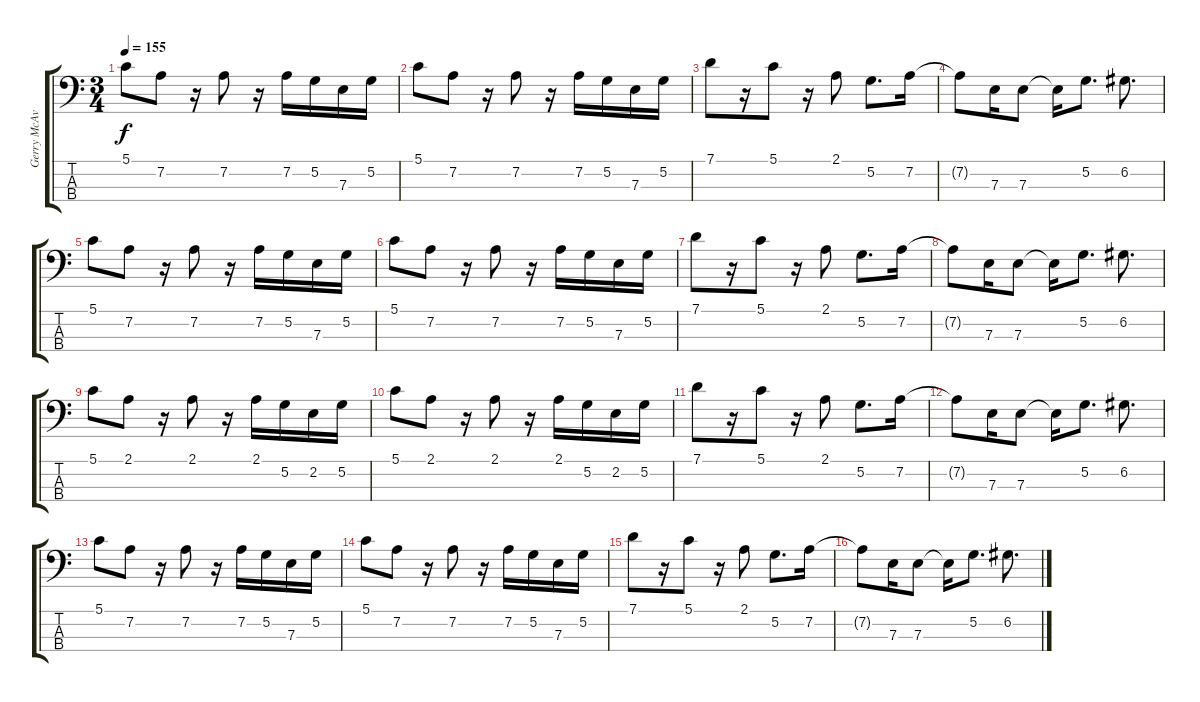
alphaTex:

\track ("Gerry McAvoy" "Gerry McAv") {instrument electricbasspick}
\staff {score tabs}
\tuning (G2 D2 A1 E1) {hide}
\ts (3 4)
\tempo 155
\clef f4
\ks c
5.1.8{dy f} 7.2.8 r.16 7.2.8 r.16 7.2.16 5.2.16 7.3.16 5.2.16 |
5.1.8 7.2.8 r.16 7.2.8 r.16 7.2.16 5.2.16 7.3.16 5.2.16 |
7.1.8 r.16 5.1.8 r.16 2.1.8 5.2.8{d} 7.2.16 |
7.2{t}.8 7.3.16 7.3.8 7.3{t}.16 5.2.8{d} 6.2.8{d} |
5.1.8 7.2.8 r.16 7.2.8 r.16 7.2.16 5.2.16 7.3.16 5.2.16 |
5.1.8 7.2.8 r.16 7.2.8 r.16 7.2.16 5.2.16 7.3.16 5.2.16 |
7.1.8 r.16 5.1.8 r.16 2.1.8 5.2.8{d} 7.2.16 |
7.2{t}.8 7.3.16 7.3.8 7.3{t}.16 5.2.8{d} 6.2.8{d} |
5.1.8 2.1.8 r.16 2.1.8 r.16 2.1.16 5.2.16 2.2.16 5.2.16 |
5.1.8 2.1.8 r.16 2.1.8 r.16 2.1.16 5.2.16 2.2.16 5.2.16 |
7.1.8 r.16 5.1.8 r.16 2.1.8 5.2.8{d} 7.2.16 |
7.2{t}.8 7.3.16 7.3.8 7.3{t}.16 5.2.8{d} 6.2.8{d} |
5.1.8 7.2.8 r.16 7.2.8 r.16 7.2.16 5.2.16 7.3.16 5.2.16 |
5.1.8 7.2.8 r.16 7.2.8 r.16 7.2.16 5.2.16 7.3.16 5.2.16 |
7.1.8 r.16 5.1.8 r.16 2.1.8 5.2.8{d} 7.2.16 |
7.2{t}.8 7.3.16 7.3.8 7.3{t}.16 5.2.8{d} 6.2.8{d}
